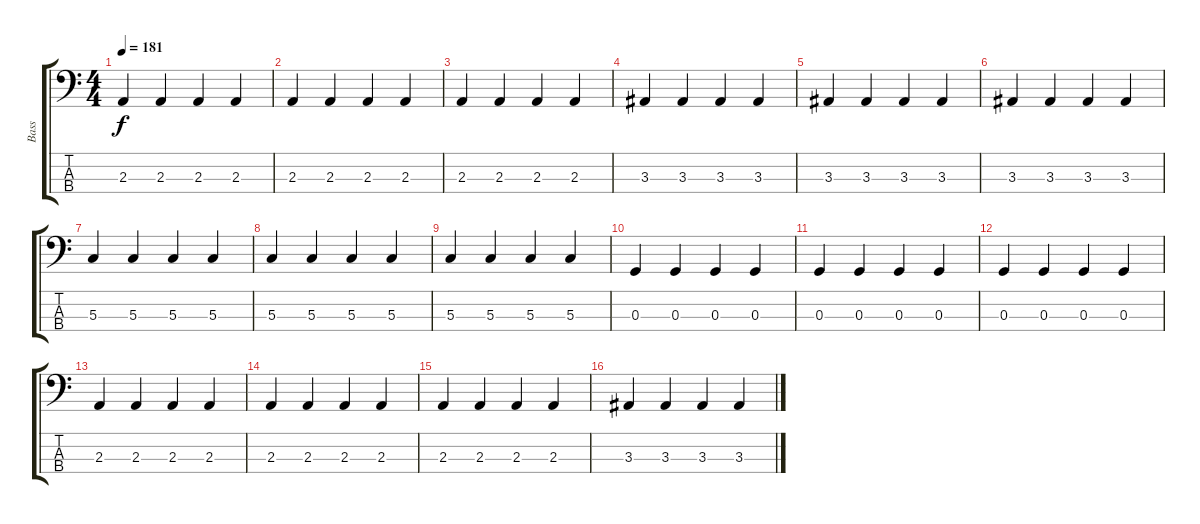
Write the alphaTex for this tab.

\track ("Bass" "Bass") {instrument electricbassfinger}
\staff {score tabs}
\tuning (F2 C2 G1 D1) {hide}
\ts (4 4)
\tempo 181
\clef f4
\ks c
2.3.4{dy f} 2.3.4 2.3.4 2.3.4 |
2.3.4 2.3.4 2.3.4 2.3.4 |
2.3.4 2.3.4 2.3.4 2.3.4 |
3.3.4 3.3.4 3.3.4 3.3.4 |
3.3.4 3.3.4 3.3.4 3.3.4 |
3.3.4 3.3.4 3.3.4 3.3.4 |
5.3.4 5.3.4 5.3.4 5.3.4 |
5.3.4 5.3.4 5.3.4 5.3.4 |
5.3.4 5.3.4 5.3.4 5.3.4 |
0.3.4 0.3.4 0.3.4 0.3.4 |
0.3.4 0.3.4 0.3.4 0.3.4 |
0.3.4 0.3.4 0.3.4 0.3.4 |
2.3.4 2.3.4 2.3.4 2.3.4 |
2.3.4 2.3.4 2.3.4 2.3.4 |
2.3.4 2.3.4 2.3.4 2.3.4 |
3.3.4 3.3.4 3.3.4 3.3.4
